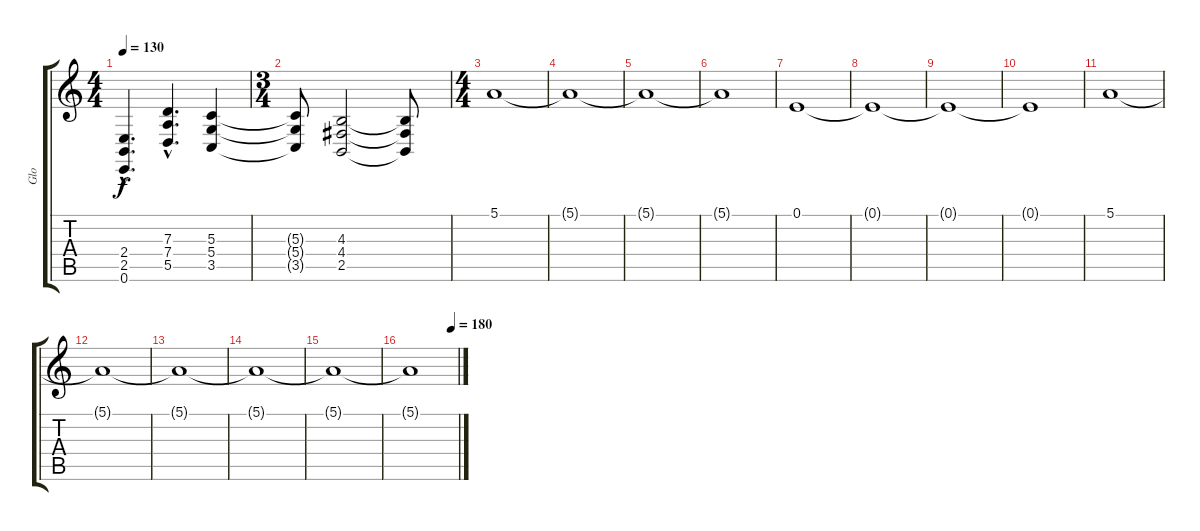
\track ("Glo" "Glo") {instrument stringensemble1}
\staff {score tabs}
\tuning (E4 B3 G3 D3 A2 E2) {hide}
\ts (4 4)
\tempo 130
\clef g2
\ks c
(2.4{hac} 2.5{hac} 0.6{hac}).4{d dy f} (7.3{hac} 7.4{hac} 5.5{hac}).4{d} (5.3 5.4 3.5).4 |
\ts (3 4)
(5.3{t} 5.4{t} 3.5{t}).8 (4.3 4.4 2.5).2 (4.3{t} 4.4{t} 2.5{t}).8 |
\ts (4 4)
5.1.1 |
5.1{t}.1 |
5.1{t}.1 |
5.1{t}.1 |
0.1.1 |
0.1{t}.1 |
0.1{t}.1 |
0.1{t}.1 |
5.1.1 |
5.1{t}.1 |
5.1{t}.1 |
5.1{t}.1 |
5.1{t}.1 |
\tempo (180 0.875)
5.1{t}.1
